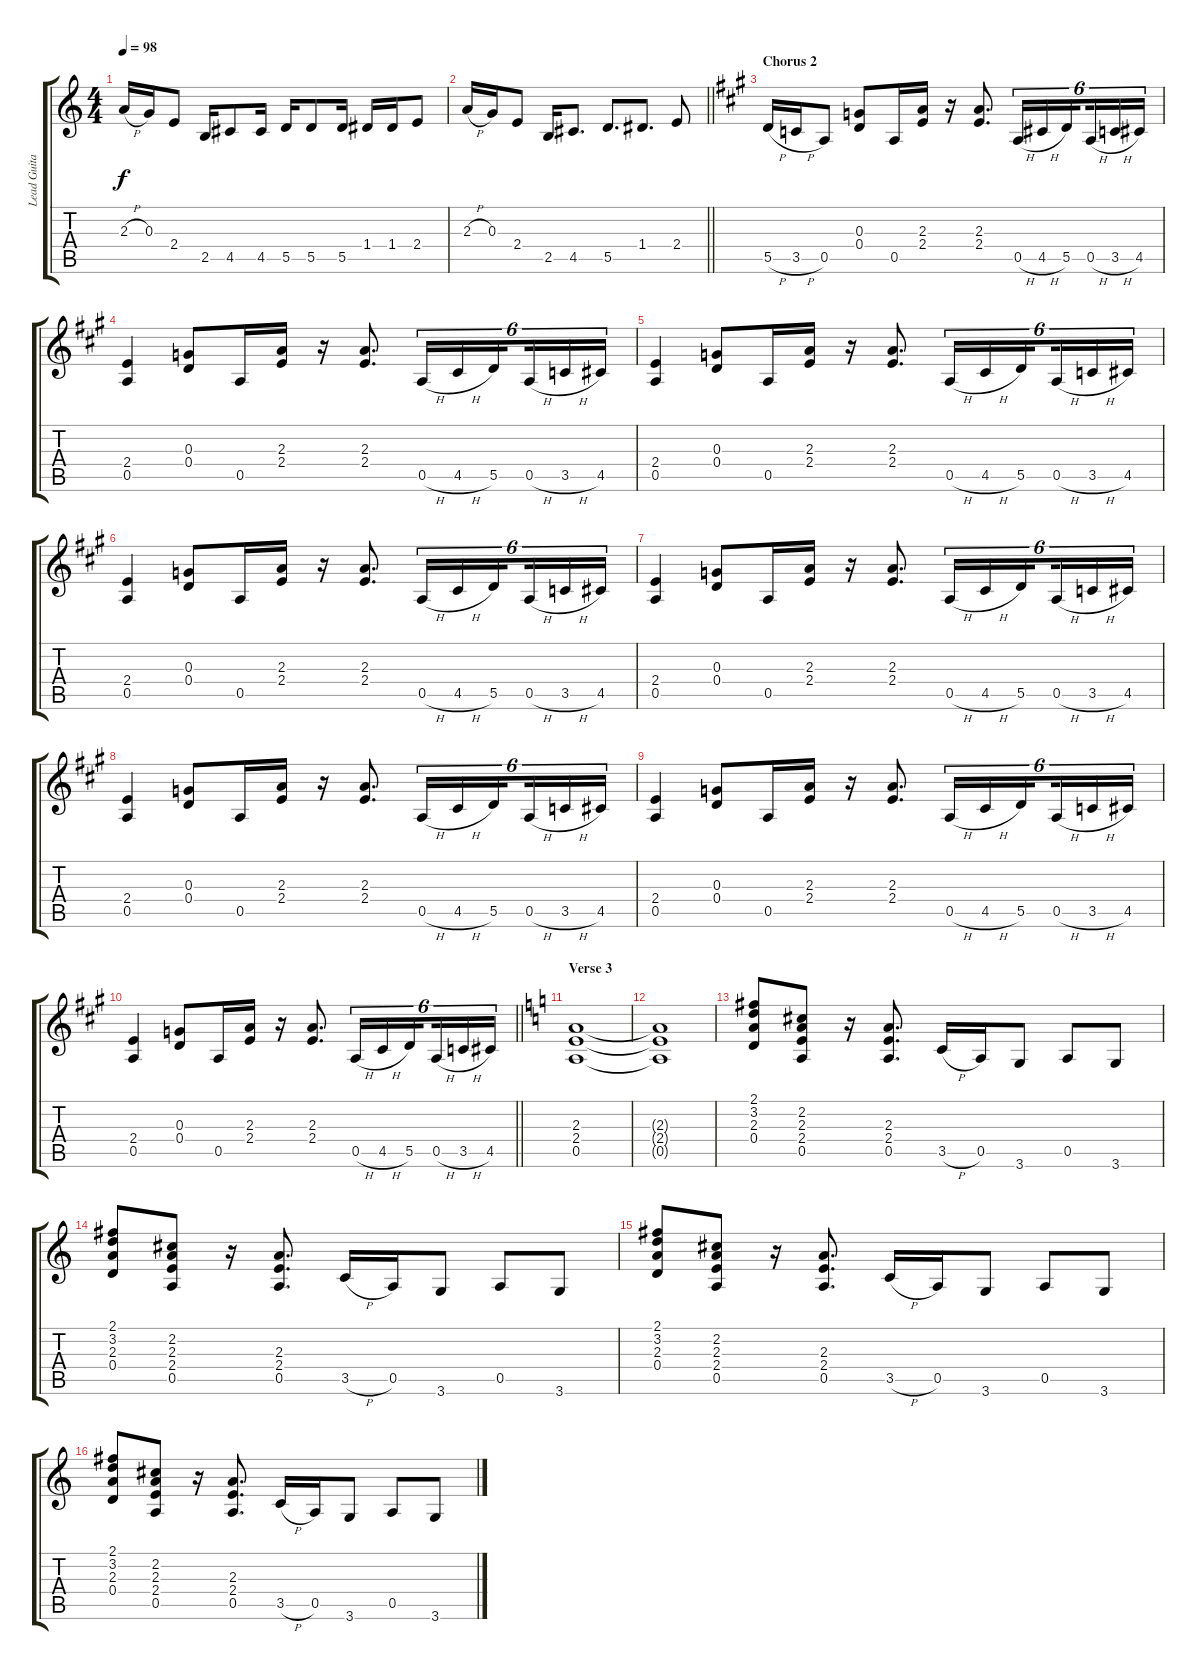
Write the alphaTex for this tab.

\track ("Lead Guitar -- Joe Perry" "Lead Guita") {instrument distortionguitar}
\staff {score tabs}
\tuning (E4 B3 G3 D3 A2 E2) {hide}
\ts (4 4)
\tempo 98
\clef g2
\ks c
2.3{h}.16{dy f} 0.3.16 2.4.8 2.5.16 4.5.8 4.5.16 5.5.16 5.5.8 5.5.16 1.4.16 1.4.16 2.4.8 |
\barLineRight lightlight
2.3{h}.16 0.3.16 2.4.8 2.5.16 4.5.8{d} 5.5.8{d} 1.4.8{d} 2.4.8 |
\section ("" "Chorus 2")
\ks a
5.5{h}.16 3.5{h}.16 0.5.8 (0.3 0.4).8 0.5.16 (2.3 2.4).16 r.16 (2.3 2.4).8{d} 0.5{h}.16{tu (6 4)} 4.5{h}.16{tu (6 4)} 5.5.16{tu (6 4) beam splitsecondary} 0.5{h}.16{tu (6 4)} 3.5{h}.16{tu (6 4)} 4.5.16{tu (6 4)} |
(2.4 0.5).4 (0.3 0.4).8 0.5.16 (2.3 2.4).16 r.16 (2.3 2.4).8{d} 0.5{h}.16{tu (6 4)} 4.5{h}.16{tu (6 4)} 5.5.16{tu (6 4) beam splitsecondary} 0.5{h}.16{tu (6 4)} 3.5{h}.16{tu (6 4)} 4.5.16{tu (6 4)} |
(2.4 0.5).4 (0.3 0.4).8 0.5.16 (2.3 2.4).16 r.16 (2.3 2.4).8{d} 0.5{h}.16{tu (6 4)} 4.5{h}.16{tu (6 4)} 5.5.16{tu (6 4) beam splitsecondary} 0.5{h}.16{tu (6 4)} 3.5{h}.16{tu (6 4)} 4.5.16{tu (6 4)} |
(2.4 0.5).4 (0.3 0.4).8 0.5.16 (2.3 2.4).16 r.16 (2.3 2.4).8{d} 0.5{h}.16{tu (6 4)} 4.5{h}.16{tu (6 4)} 5.5.16{tu (6 4) beam splitsecondary} 0.5{h}.16{tu (6 4)} 3.5{h}.16{tu (6 4)} 4.5.16{tu (6 4)} |
(2.4 0.5).4 (0.3 0.4).8 0.5.16 (2.3 2.4).16 r.16 (2.3 2.4).8{d} 0.5{h}.16{tu (6 4)} 4.5{h}.16{tu (6 4)} 5.5.16{tu (6 4) beam splitsecondary} 0.5{h}.16{tu (6 4)} 3.5{h}.16{tu (6 4)} 4.5.16{tu (6 4)} |
(2.4 0.5).4 (0.3 0.4).8 0.5.16 (2.3 2.4).16 r.16 (2.3 2.4).8{d} 0.5{h}.16{tu (6 4)} 4.5{h}.16{tu (6 4)} 5.5.16{tu (6 4) beam splitsecondary} 0.5{h}.16{tu (6 4)} 3.5{h}.16{tu (6 4)} 4.5.16{tu (6 4)} |
(2.4 0.5).4 (0.3 0.4).8 0.5.16 (2.3 2.4).16 r.16 (2.3 2.4).8{d} 0.5{h}.16{tu (6 4)} 4.5{h}.16{tu (6 4)} 5.5.16{tu (6 4) beam splitsecondary} 0.5{h}.16{tu (6 4)} 3.5{h}.16{tu (6 4)} 4.5.16{tu (6 4)} |
\barLineRight lightlight
(2.4 0.5).4 (0.3 0.4).8 0.5.16 (2.3 2.4).16 r.16 (2.3 2.4).8{d} 0.5{h}.16{tu (6 4)} 4.5{h}.16{tu (6 4)} 5.5.16{tu (6 4) beam splitsecondary} 0.5{h}.16{tu (6 4)} 3.5{h}.16{tu (6 4)} 4.5.16{tu (6 4)} |
\section ("" "Verse 3")
\ks c
(2.3 2.4 0.5).1 |
(2.3{t} 2.4{t} 0.5{t}).1 |
(2.1 3.2 2.3 0.4).8 (2.2 2.3 2.4 0.5).8 r.16 (2.3 2.4 0.5).8{d} 3.5{h}.16 0.5.16 3.6.8 0.5.8 3.6.8 |
(2.1 3.2 2.3 0.4).8 (2.2 2.3 2.4 0.5).8 r.16 (2.3 2.4 0.5).8{d} 3.5{h}.16 0.5.16 3.6.8 0.5.8 3.6.8 |
(2.1 3.2 2.3 0.4).8 (2.2 2.3 2.4 0.5).8 r.16 (2.3 2.4 0.5).8{d} 3.5{h}.16 0.5.16 3.6.8 0.5.8 3.6.8 |
(2.1 3.2 2.3 0.4).8 (2.2 2.3 2.4 0.5).8 r.16 (2.3 2.4 0.5).8{d} 3.5{h}.16 0.5.16 3.6.8 0.5.8 3.6.8
